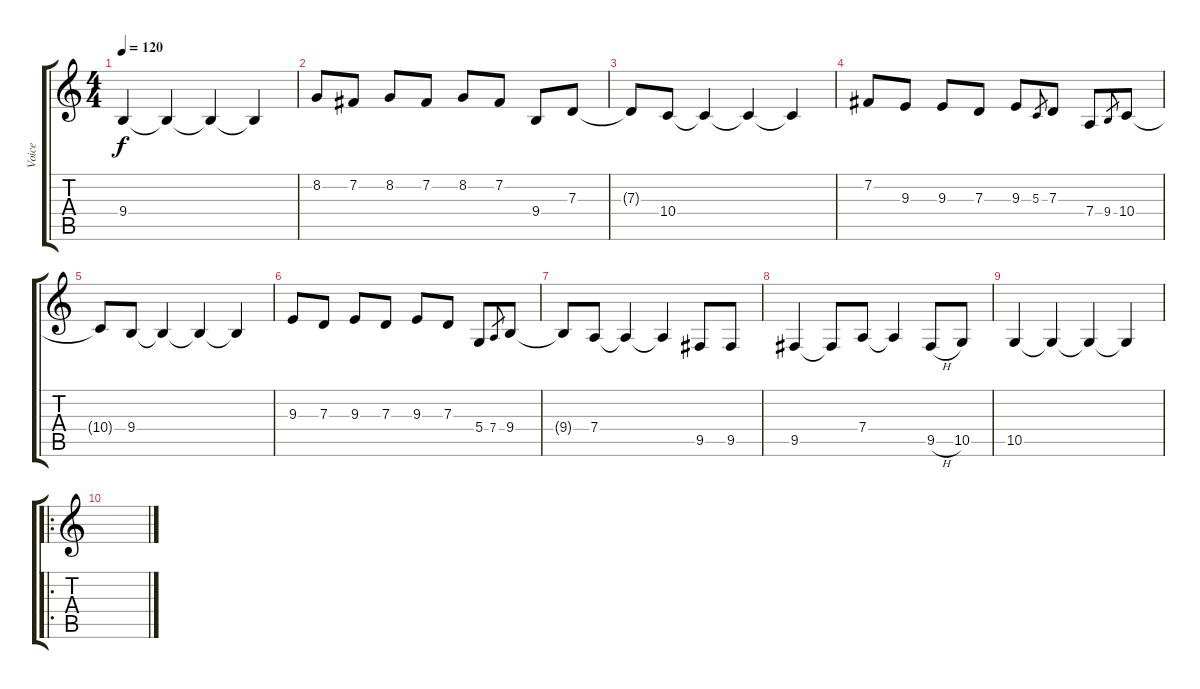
\track ("Voice" "Voice") {instrument ocarina}
\staff {score tabs}
\tuning (E4 B3 G3 D3 A2 E2) {hide}
\ts (4 4)
\tempo 120
\clef g2
\ks c
9.4.4{dy f} 9.4{t}.4 9.4{t}.4 9.4{t}.4 |
8.2.8 7.2.8 8.2.8 7.2.8 8.2.8 7.2.8 9.4.8 7.3.8 |
7.3{t}.8 10.4.8 10.4{t}.4 10.4{t}.4 10.4{t}.4 |
7.2.8 9.3.8 9.3.8 7.3.8 9.3.8 5.3.8{gr} 7.3.8 7.4.8 9.4.8{gr} 10.4.8 |
10.4{t}.8 9.4.8 9.4{t}.4 9.4{t}.4 9.4{t}.4 |
9.3.8 7.3.8 9.3.8 7.3.8 9.3.8 7.3.8 5.4.8 7.4.8{gr} 9.4.8 |
9.4{t}.8 7.4.8 7.4{t}.4 7.4{t}.4 9.5.8 9.5.8 |
9.5.4 9.5{t}.8 7.4.8 7.4{t}.4 9.5{h}.8 10.5.8 |
10.5.4 10.5{t}.4 10.5{t}.4 10.5{t}.4 |
\ro
